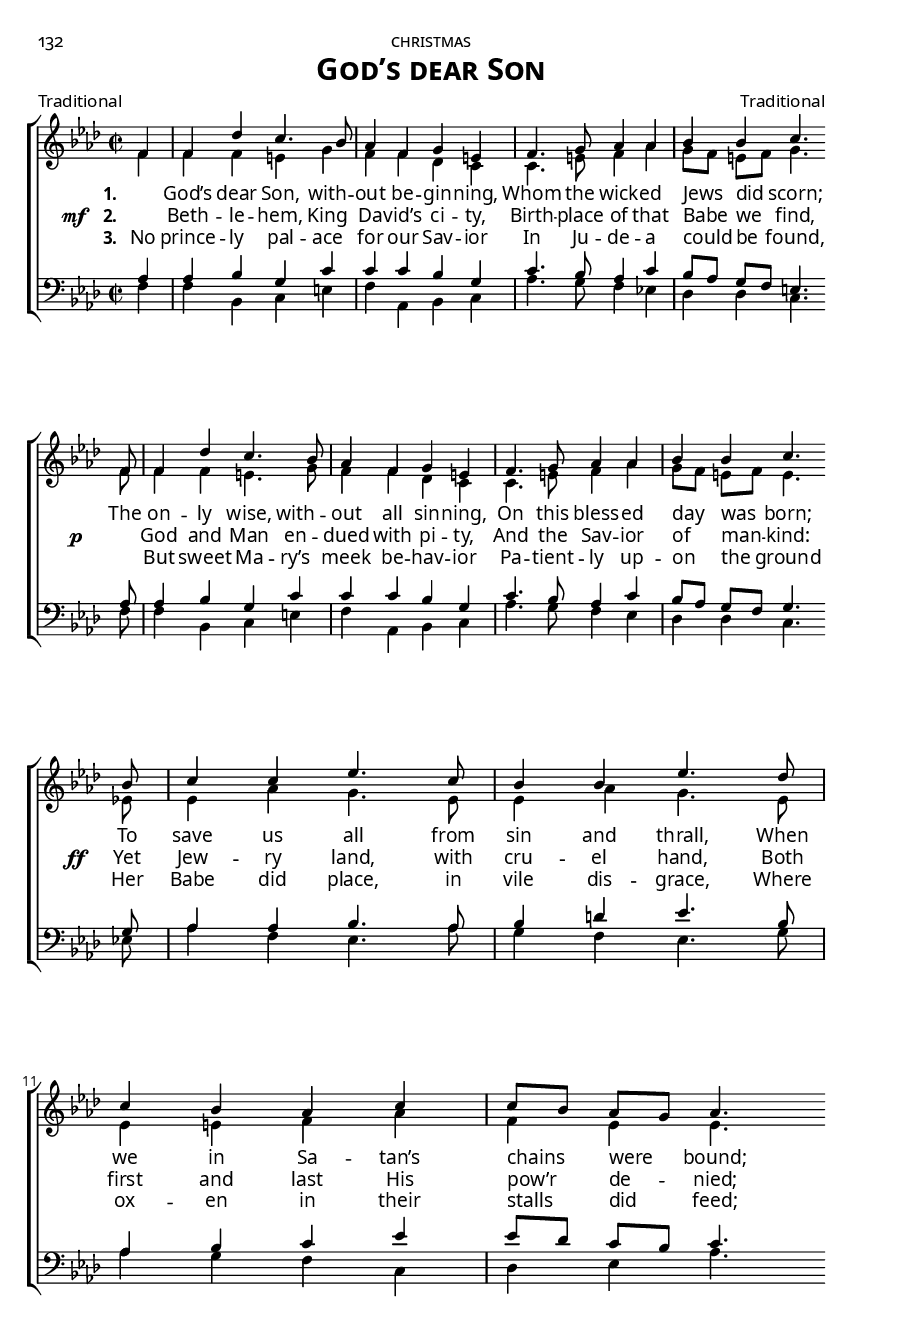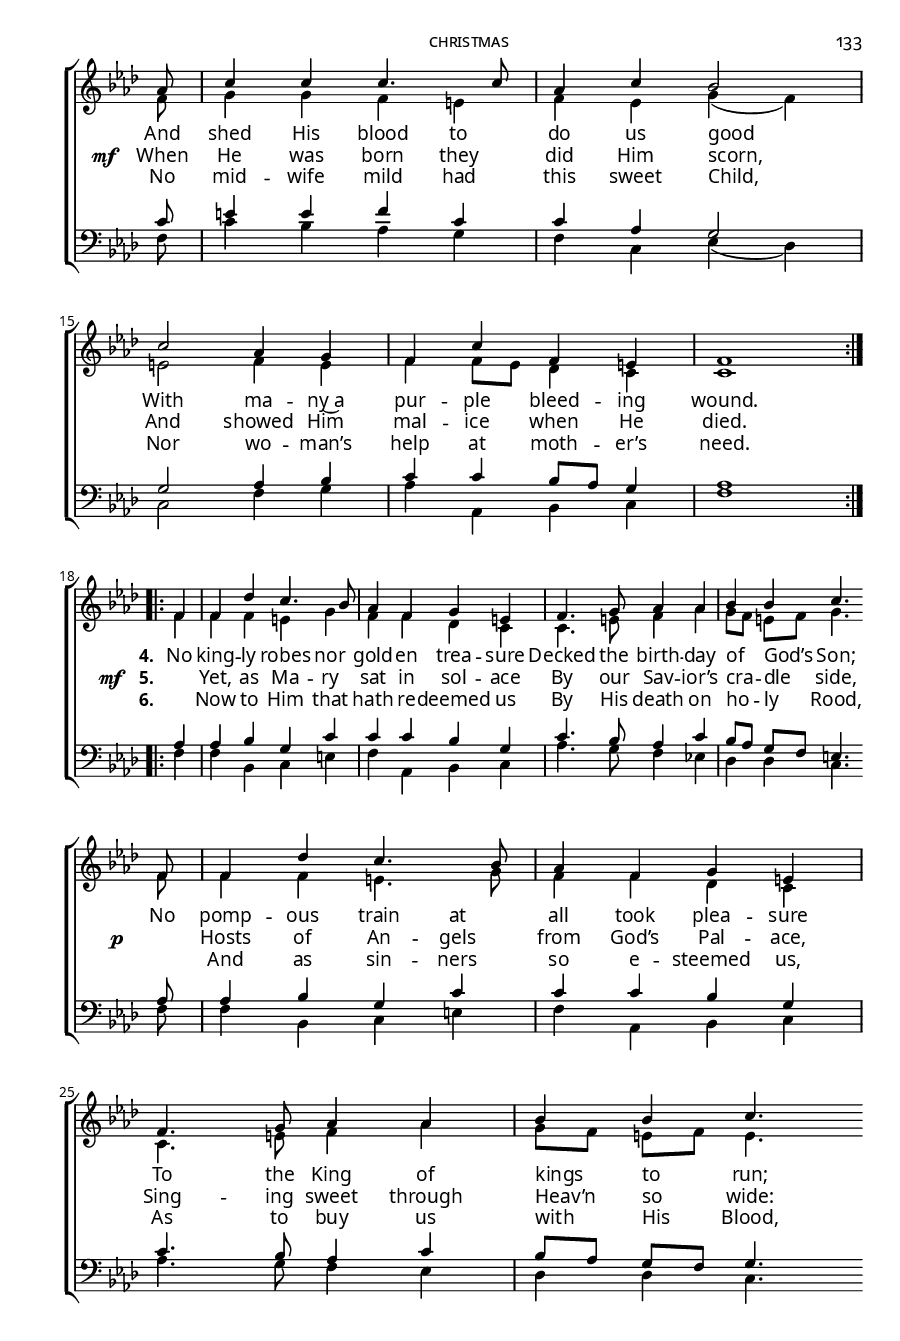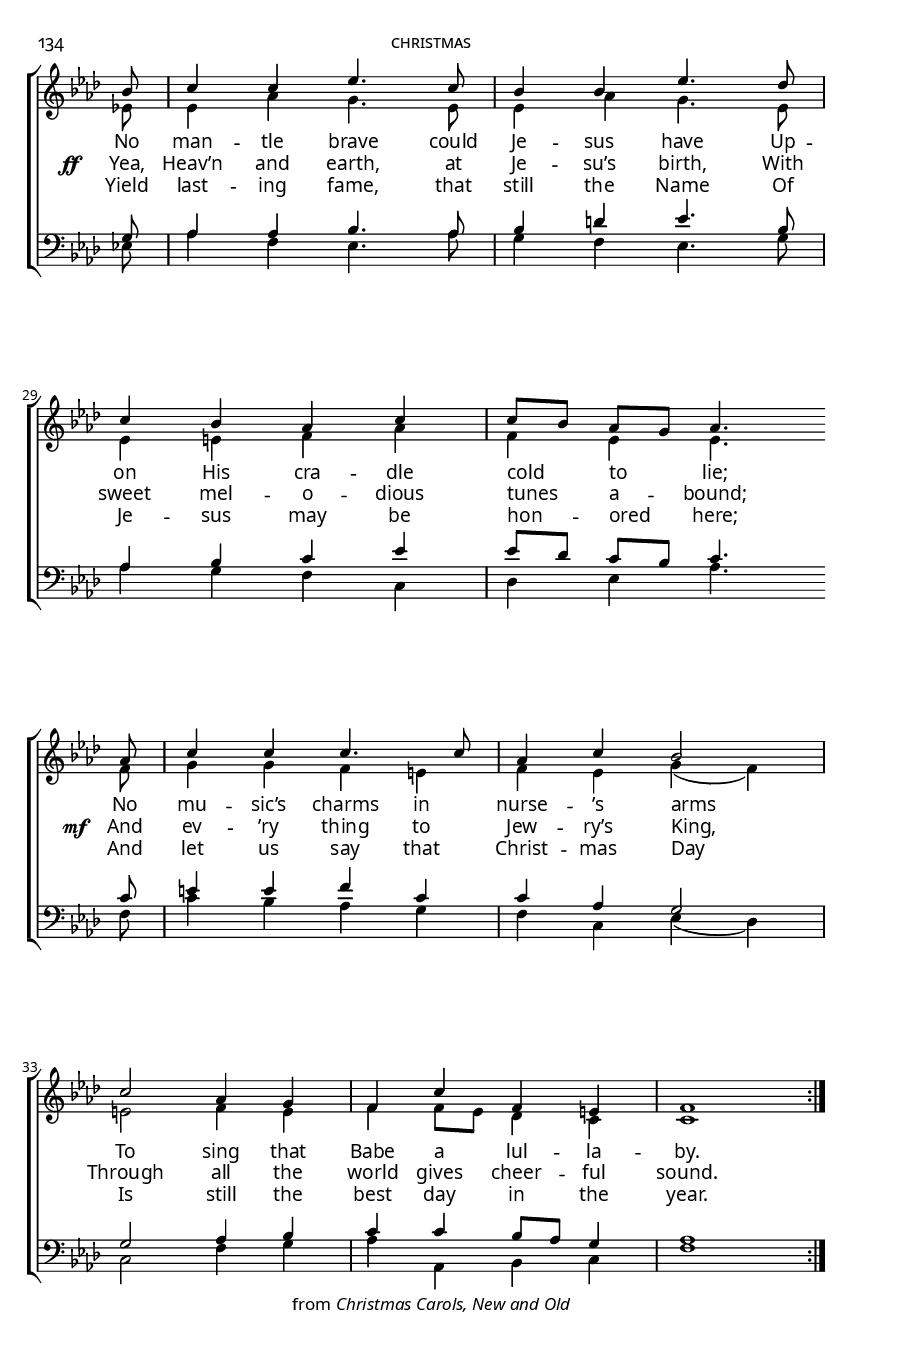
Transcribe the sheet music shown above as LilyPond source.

\version "2.14.2"
\include "util.ly"
\header {
  title = \markup{\override #'(font-name . "Garamond Premier Pro Semibold"){ \abs-fontsize #15 \smallCapsOldStyle"God’s dear Son"}}
  poet = \markup\oldStyleNum"Traditional"
  composer = \markup\oldStyleNum"Traditional"
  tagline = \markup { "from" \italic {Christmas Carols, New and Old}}
}
\paper {
  %print-all-headers = ##f
  paper-height = 9\in
  paper-width = 6\in
  indent = 0\in
  %system-system-spacing = #'((basic-distance . 10) (padding . 0))
  %system-system-spacing =
  %  #'((basic-distance . 0)
  %     (minimum-distance . 0)
  %     (padding . -0.35)
  %     (stretchability . 100))
  ragged-last-bottom = ##f
  ragged-bottom = ##f
  two-sided = ##t
  inner-margin = 0.5\in
  outer-margin = 0.25\in
  top-margin = 0.25\in
  bottom-margin = 0.25\in
  first-page-number = #132
  print-first-page-number = ##t
  headerLine = \markup{\override #'(font-name . "Garamond Premier Pro") \smallCapsOldStyle"christmas"}
  oddHeaderMarkup = \markup\fill-line{
     \override #'(font-name . "Garamond Premier Pro")\abs-fontsize #8.5
     \combine 
        \fill-line{"" \on-the-fly #print-page-number-check-first
        \oldStylePageNum""
        }
        \fill-line{\headerLine}
  }
  evenHeaderMarkup = \markup {
     \override #'(font-name . "Garamond Premier Pro")\abs-fontsize #8.5
     \combine
        \on-the-fly #print-page-number-check-first
        \oldStylePageNum""
        \fill-line{\headerLine}
  }
}
#(set-global-staff-size 15) \paper{ #(define fonts (make-pango-font-tree "GoudyOlSt BT" "Garamond Premier Pro" "Garamond Premier Pro" (/ 15 20))) }
global = {
  \key aes \major
  \time 2/2
  \autoBeamOff
  %\override DynamicLineSpanner #'staff-padding = #0.0
  %\override DynamicLineSpanner #'Y-extent = #'(0 . 0)
}

sopMusic = \relative c' {
  \repeat unfold 2 {
    \repeat volta 3 {
      \partial 4 f4 |
      f des' c4. bes8 |
      aes4 f g e |
      f4. g8 aes4 aes |
      bes bes c4. \bar""\break f,8 |
      
      f4 des' c4. bes8 |
      aes4 f g e |
      f4. g8 aes4 aes |
      bes bes c4. \bar""\break bes8 |
      
      c4 c ees4. c8 |
      bes4 bes ees4. des8 |
      c4 bes aes c |
      c8[ bes] aes[ g] aes4. \bar""\break aes8 |
      
      c4 c c4. c8 |
      aes4 c bes2 |
      c aes4 g |
      f c' f, e |
      f1 \break
    }
  }
}
sopWords = \lyricmode {
  
}

altoMusic = \relative c' {
  \repeat unfold 2{
    f4 |
    f f e g |
    f f des c |
    c4. e8 f4 aes |
    g8[ f] e[ f] g4. f8 |
    
    f4 f e4. g8 |
    f4 f des c |
    c4. e8 f4 aes |
    g8[ f] e[ f] e4. ees8 |
    
    ees4 aes g4. ees8 |
    ees4 aes g4. ees8 |
    ees4 e f aes |
    f ees ees4. f8 |
    
    g4 g f e |
    f ees g( f) |
    e2 f4 e |
    f f8[ ees] des4 c |
    c1
  }
}
altoWords = \lyricmode {
  \dropLyricsV
  \set stanza = #"1. "
  \skip1 God’s dear Son, with -- out be -- gin -- ning,
  Whom the wick -- ed Jews did scorn;
  The on -- ly wise, with -- out all sin -- ning,
  On this bless -- ed day was born;
  To save us all from sin and thrall,
  When we in Sa -- tan’s chains were bound;
  \set associatedVoice = "basses"
  And shed His blood to do us good
  With ma -- ny~a pur -- ple bleed -- ing wound.
  
  \unset associatedVoice
    \set stanza = #"4. "
  No king -- ly robes nor gold -- en trea -- sure
  Decked the birth -- day of God’s Son;
  No pomp -- ous train at all took plea -- sure
  To the King of kings to run;
  No man -- tle brave could Je -- sus have
  Up -- on His cra -- dle cold to lie;
  \set associatedVoice = "basses"
  No mu -- sic’s charms in nurse -- ’s arms
  To sing that Babe a lul -- la -- by.

}
altoWordsII = {
  \dropLyricsV
  \set stanza = \markup{\dynamic"mf  " "2. "}
  \lyricmode {
  %\markup\italic
    \skip1 Beth -- le -- hem, King Da -- vid’s ci -- ty,
    Birth -- place of that Babe we find,
  }
  \set stanza = \markup\dynamic"p   "
  \lyricmode {
    \skip1 God and Man en -- dued with pi -- ty,
    And the Sav -- ior of man -- kind:
  }
  \set stanza = \markup\dynamic"ff   "
  \lyricmode {
    Yet Jew -- ry land, with cru -- el hand,
    Both first and last His pow’r de -- nied;
  }
  \set stanza = \markup\dynamic"mf  "
  \lyricmode {
    \set associatedVoice = "basses"
    When He was born they did Him scorn,
    And showed Him mal -- ice when He died.
  }
    
  \unset associatedVoice
  \set stanza = \markup{\dynamic"mf  " "5. "}
  \lyricmode{
    "" Yet, as Ma -- ry sat in sol -- ace
    By our Sav -- ior’s cra -- dle side,
  }
  \set stanza = \markup\dynamic"p   "
  \lyricmode {
    \skip1 Hosts of An -- gels from God’s Pal -- ace,
    Sing -- ing sweet through Heav’n so wide:
  }
  \set stanza = \markup\dynamic"ff   "
  \lyricmode {
    Yea, Heav’n and earth, at Je -- su’s birth,
    With sweet mel -- o -- dious tunes a -- bound;
  }
  \set stanza = \markup\dynamic"mf  "
  \lyricmode {
    \set associatedVoice = "basses"
    And ev -- ’ry thing to Jew -- ry’s King,
    Through all the world gives cheer -- ful sound.
  }
}
altoWordsIII = \lyricmode {
  \dropLyricsV
  \set stanza = #"3. "
  No prince -- ly pal -- ace for our Sav -- ior
  In Ju -- de -- a could be found,
  \skip1 But sweet Ma -- ry’s meek be -- hav -- ior
  Pa -- tient -- ly up -- on the ground
  Her Babe did place, in vile dis -- grace,
  Where ox -- en in their stalls did feed;
  \set associatedVoice = "basses"
  No mid -- wife mild had this sweet Child,
  Nor wo -- man’s help at moth -- er’s need.
  
  \unset associatedVoice
  \set stanza = #"6. "
  \skip1 Now to Him that hath re -- deemed us
  By His death on ho -- ly Rood,
  \skip1 And as sin -- ners so e -- steemed us,
  As to buy us with His Blood,
  Yield last -- ing fame, that still the Name
  Of Je -- sus may be hon -- ored here;
  \set associatedVoice = "basses"
  And let us say that Christ -- mas Day
  Is still the best day in the year.
}
altoWordsIV = \lyricmode {
}
altoWordsV = \lyricmode {
}
altoWordsVI = \lyricmode {
}
tenorMusic = \relative c' {
  \repeat unfold 2 {
    aes4 |
    aes bes g c |
    c c bes g |
    c4. bes8 aes4 c |
    bes8[ aes] g[ f] e4. aes8 |
    
    aes4 bes g c |
    c c bes g |
    c4. bes8 aes4 c |
    bes8[ aes] g[ f] g4. g8 |
    
    aes4 aes bes4. aes8 |
    bes4 d ees4. bes8 |
    aes4 bes c ees |
    ees8[ des] c[ bes] c4. c8 |
    
    e4 e f c |
    c aes g2 |
    g aes4 bes |
    c c bes8[ aes] g4 |
    aes1
  }
}
tenorWords = \lyricmode {

}

bassMusic = \relative c {
  \repeat unfold 2 {
    f4 |
    f bes, c e |
    f aes, bes c |
    aes'4. g8 f4 ees! |
    des des c4. f8 |
    
    f4 bes, c e |
    f aes, bes c |
    aes'4. g8 f4 ees |
    des des c4. ees!8 |
    
    aes4 f ees4. aes8 |
    g4 f ees4. g8 |
    aes4 g f c |
    des ees aes4. f8 |
    
    c'4 bes aes g |
    f c ees( des) |
    c2 f4 g |
    aes aes, bes c |
    f1
  }
}
bassWords = \lyricmode {

}

pianoRH = \relative c' {
  
}
pianoLH = \relative c' {
  
}

\score {
  <<
   \new ChoirStaff <<
%    \new Lyrics = sopranos \with { \override VerticalAxisGroup #'nonstaff-relatedstaff-spacing = #'((basic-distance . 1)) }
    \new Staff = women <<
      \new Voice = "sopranos" { \voiceOne << \global \sopMusic >> }
      \new Voice = "altos" { \voiceTwo << \global \altoMusic >> }
    >>
   \new Staff = men <<
      \clef bass
      \new Voice = "tenors" { \voiceOne << \global \tenorMusic >> }
      \new Voice = "basses" { \voiceTwo << \global \bassMusic >> }
    >>
    \new Lyrics \with { alignAboveContext = #"women" \override VerticalAxisGroup #'nonstaff-relatedstaff-spacing = #'((basic-distance . 1))} \lyricsto "sopranos" \sopWords
     \new Lyrics = "altosVI"  \with { alignBelowContext = #"women" \override VerticalAxisGroup #'nonstaff-relatedstaff-spacing = #'((basic-distance . 1))} \lyricsto "tenors" \altoWordsVI
    \new Lyrics = "altosV"  \with { alignBelowContext = #"women" \override VerticalAxisGroup #'nonstaff-relatedstaff-spacing = #'((basic-distance . 1))} \lyricsto "tenors" \altoWordsV
    \new Lyrics = "altosIV"  \with { alignBelowContext = #"women" \override VerticalAxisGroup #'nonstaff-relatedstaff-spacing = #'((basic-distance . 1))} \lyricsto "tenors" \altoWordsIV
    \new Lyrics = "altosIII"  \with { alignBelowContext = #"women" \override VerticalAxisGroup #'nonstaff-relatedstaff-spacing = #'((basic-distance . 1))} \lyricsto "tenors" \altoWordsIII
    \new Lyrics = "altosII"  \with { alignBelowContext = #"women" \override VerticalAxisGroup #'nonstaff-relatedstaff-spacing = #'((basic-distance . 1))} \lyricsto "tenors" \altoWordsII
    \new Lyrics = "altos"  \with { alignBelowContext = #"women" \override VerticalAxisGroup #'nonstaff-relatedstaff-spacing = #'((basic-distance . 1))} \lyricsto "tenors" \altoWords
    \new Lyrics \with { alignAboveContext = #"men" \override VerticalAxisGroup #'nonstaff-relatedstaff-spacing = #'((basic-distance . 1)) } \lyricsto "tenors" \tenorWords
    \new Lyrics \with { alignBelowContext = #"men" \override VerticalAxisGroup #'nonstaff-relatedstaff-spacing = #'((basic-distance . 1)) } \lyricsto "basses" \bassWords
  >>
%    \new PianoStaff << \new Staff { \new Voice { \pianoRH } } \new Staff { \clef "bass" \pianoLH } >>
  >>
  \layout {
    \context {
      \Score
      %\override SpacingSpanner #'base-shortest-duration = #(ly:make-moment 1 8)
      %\override SpacingSpanner #'common-shortest-duration = #(ly:make-moment 1 4)
    }
    \context {
      % Remove all empty staves
      % \Staff \RemoveEmptyStaves \override VerticalAxisGroup #'remove-first = ##t
    }
  }
  \midi {
    %\tempo 4 = 90
    \set Staff.midiInstrument = "flute"
  
    \context {
      \Voice
      \remove "Dynamic_performer"
    }
  }
}
